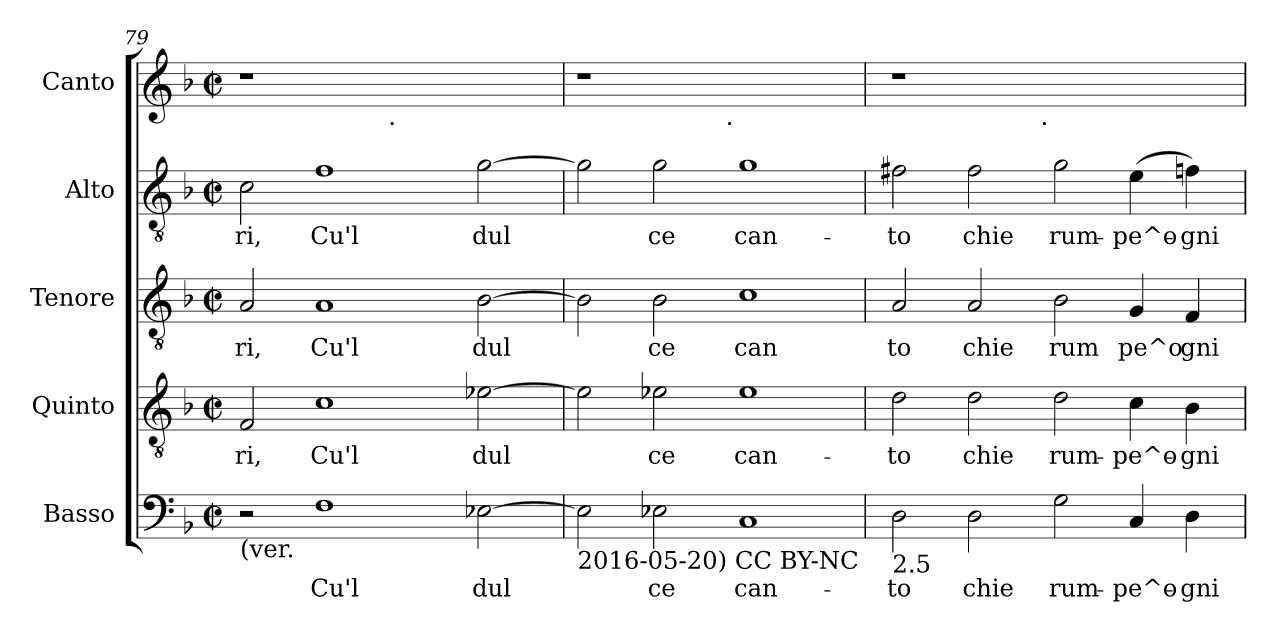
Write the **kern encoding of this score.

**kern	**text	**kern	**text	**kern	**text	**kern	**text	**kern
*part5	*part5	*part4	*part4	*part3	*part3	*part2	*part2	*part1
*staff5	*staff5	*staff4	*staff4	*staff3	*staff3	*staff2	*staff2	*staff1
*I"Basso	*	*I"Quinto	*	*I"Tenore	*	*I"Alto	*	*I"Canto
*I'Basso	*	*I'Quinto	*	*I'Tenore	*	*I'Alto	*	*I'Canto
*clefF4	*	*clefGv2	*	*clefGv2	*	*clefGv2	*	*clefG2
*k[b-]	*	*k[b-]	*	*k[b-]	*	*k[b-]	*	*k[b-]
*F:	*	*F:	*	*F:	*	*F:	*	*F:
*M2/2	*	*M2/2	*	*M2/2	*	*M2/2	*	*M2/2
*met(c|)	*	*met(c|)	*	*met(c|)	*	*met(c|)	*	*met(c|)
=79	=79	=79	=79	=79	=79	=79	=79	=79
!LO:TX:b:t=(ver.	!	!	!	!	!	!	!	!
!	!	!	!LO:LY:b:cj	!	!LO:LY:b:cj	!	!LO:LY:b:cj	!
*	*	*	*	*	*	*	*	*^
2r	.	2F/	-ri,	2A/	ri,	2c\	-ri,	1r	2ryy
!	!LO:LY:b:cj	!	!LO:LY:b:cj	!	!LO:LY:b:cj	!	!LO:LY:b:cj	!	!
1F	Cu'l	1c	Cu'l	1A	Cu'l	1f	Cu'l	.	4...ryy
!	!	!	!	!	!	!	!	!	!LO:TX:b:t=.
.	.	.	.	.	.	.	.	.	1ryy
.	.	.	.	.	.	.	.	1ryy	.
!	!LO:LY:b:cj	!	!LO:LY:b:cj	!	!LO:LY:b:cj	!	!LO:LY:b:cj	!	!
[>2E-X\	dul-	[>2e-X\	dul-	[>2B-\	dul	[>2g\	dul-	.	.
.	.	.	.	.	.	.	.	.	32ryy
=80	=80	=80	=80	=80	=80	=80	=80	=80	=80
!LO:TX:b:t=2016-05-20) CC BY-NC	!	!	!	!	!	!	!	!	!
!	!LO:LY:b:cj	!	!LO:LY:b:cj	!	!LO:LY:b:cj	!	!LO:LY:b:cj	!	!
2E-\]	--	2e-\]	--	2B-\]	.	2g\]	--	1r	2ryy
!	!LO:LY:b:cj	!	!LO:LY:b:cj	!	!LO:LY:b:cj	!	!LO:LY:b:cj	!	!
2E-X\	-ce	2e-X\	-ce	2B-\	ce	2g\	-ce	.	4...ryy
!	!	!	!	!	!	!	!	!	!LO:TX:b:t=.
.	.	.	.	.	.	.	.	.	1ryy
!	!LO:LY:b:cj	!	!LO:LY:b:cj	!	!LO:LY:b:cj	!	!LO:LY:b:cj	!	!
1C	can-	1e-	can-	1c	can	1g	can-	1ryy	.
.	.	.	.	.	.	.	.	.	32ryy
=81	=81	=81	=81	=81	=81	=81	=81	=81	=81
!LO:TX:b:t=2.5	!	!	!	!	!	!	!	!	!
!	!LO:LY:b:cj	!	!LO:LY:b:cj	!	!LO:LY:b:cj	!	!LO:LY:b:cj	!	!
2D\	-to	2d\	-to	2A/	to	2f#X\	-to	1r	2ryy
!	!LO:LY:b:cj	!	!LO:LY:b:cj	!	!LO:LY:b:cj	!	!LO:LY:b:cj	!	!
2D\	chie	2d\	chie	2A/	chie	2f#\	chie	.	4...ryy
!	!	!	!	!	!	!	!	!	!LO:TX:b:t=.
.	.	.	.	.	.	.	.	.	1ryy
!	!LO:LY:b:cj	!	!LO:LY:b:cj	!	!LO:LY:b:cj	!	!LO:LY:b:cj	!	!
2G\	rum-	2d\	rum-	2B-\	rum	2g\	rum-	1ryy	.
!	!LO:LY:b:cj	!	!LO:LY:b:cj	!	!LO:LY:b:cj	!	!LO:LY:b:cj	!	!
4C/	-pe^o-	4c\	-pe^o-	4G/	pe^o	(<4e\	-pe^o-	.	.
!	!LO:LY:b:cj	!	!LO:LY:b:cj	!	!LO:LY:b:cj	!	!LO:LY:b:cj	!	!
4D\	-gni	4B-\	-gni	4F/	gni	4fn\)	-gni	.	.
.	.	.	.	.	.	.	.	.	32ryy
*	*	*	*	*	*	*	*	*v	*v
=	=	=	=	=	=	=	=	=
*-	*-	*-	*-	*-	*-	*-	*-	*-
